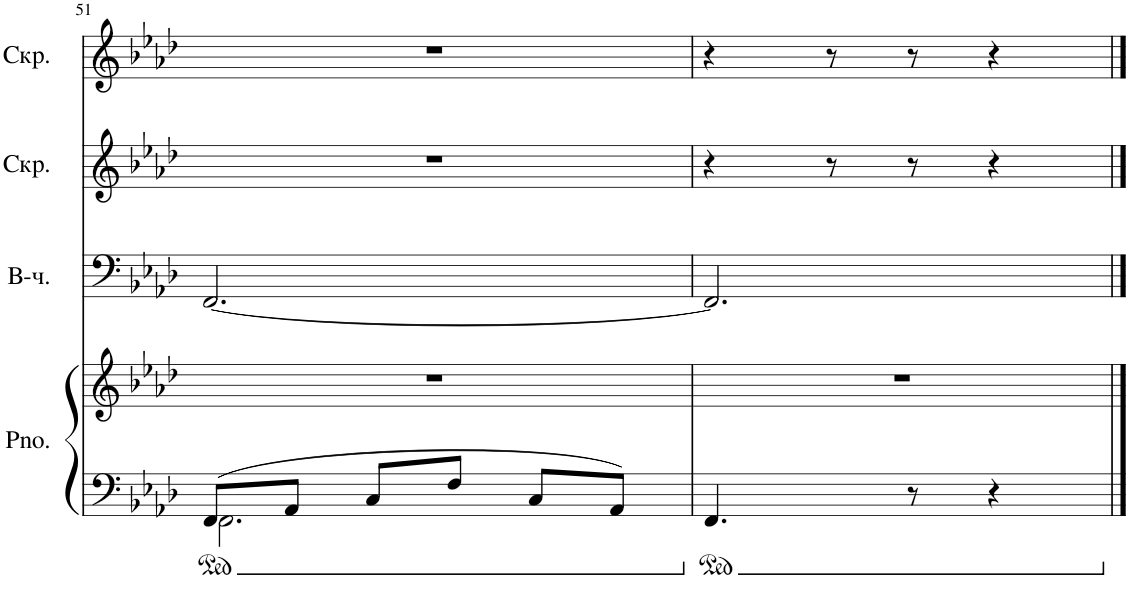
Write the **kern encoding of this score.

**kern	**kern	**kern	**kern	**kern
*part4	*part4	*part3	*part2	*part1
*staff5	*staff4	*staff3	*staff2	*staff1
*I"Piano	*	*I"Виолончель	*I"Скрипка	*I"Скрипка
*I'Pno.	*	*	*	*
!!LO:PB:g=z
*clefF4	*clefG2	*clefF4	*clefG2	*clefG2
*k[b-e-a-d-]	*k[b-e-a-d-]	*k[b-e-a-d-]	*k[b-e-a-d-]	*k[b-e-a-d-]
*M3/4	*M3/4	*M3/4	*M3/4	*M3/4
=51	=51	=51	=51	=51
*^	*	*	*	*
8FF/L	2.FF\	2.r	[2.FF/	2.r	2.r
8AA-/J	.	.	.	.	.
8C/L	.	.	.	.	.
8F/J	.	.	.	.	.
8C/L	.	.	.	.	.
8AA-/J	.	.	.	.	.
*v	*v	*	*	*	*
=52	=52	=52	=52	=52
4.FF/	2.r	2.FF/]	4r	4r
.	.	.	8r	8r
8r	.	.	8r	8r
4r	.	.	4r	4r
==	==	==	==	==
*-	*-	*-	*-	*-
